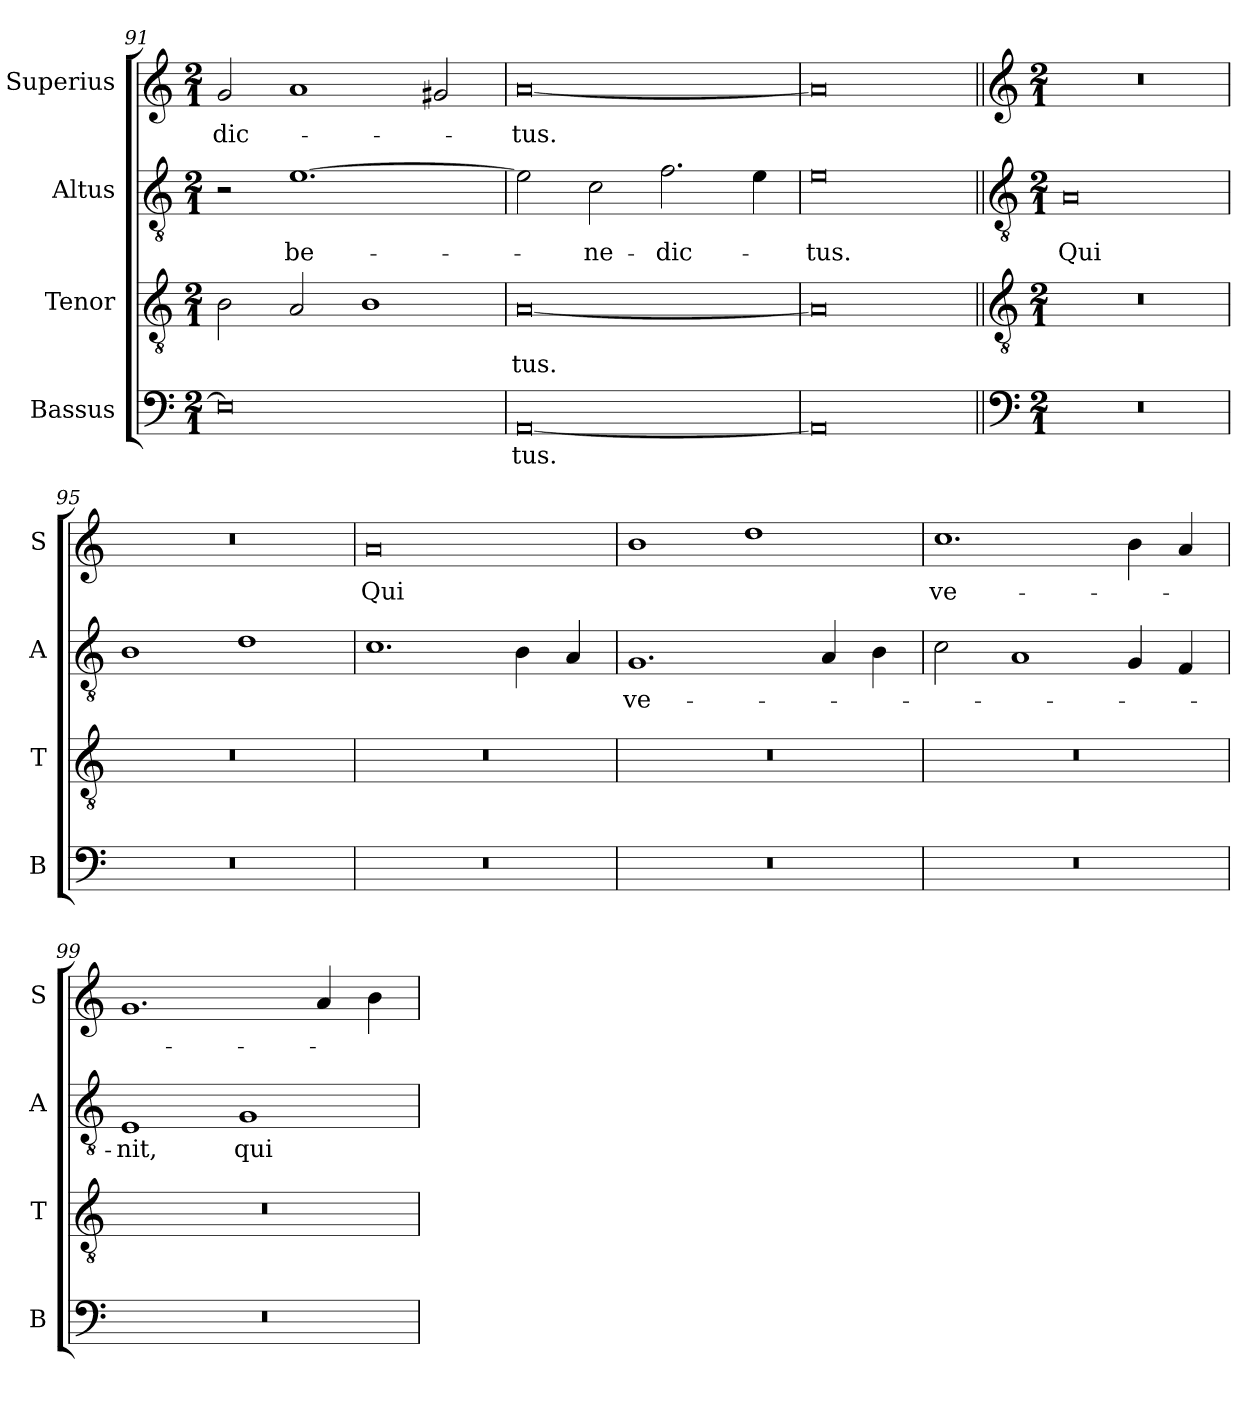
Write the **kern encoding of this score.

**kern	**text	**kern	**text	**kern	**text	**kern	**text
*part4	*part4	*part3	*part3	*part2	*part2	*part1	*part1
*staff4	*staff4	*staff3	*staff3	*staff2	*staff2	*staff1	*staff1
*I"Bassus	*	*I"Tenor	*	*I"Altus	*	*I"Superius	*
*I'B	*	*I'T	*	*I'A	*	*I'S	*
*clefF4	*	*clefGv2	*	*clefGv2	*	*clefG2	*
*k[]	*	*k[]	*	*k[]	*	*k[]	*
*M2/1	*	*M2/1	*	*M2/1	*	*M2/1	*
=91	=91	=91	=91	=91	=91	=91	=91
0E]	.	2B\	.	2r	.	2g/	-dic-
.	.	2A/	.	[1.e	be-	1a	.
.	.	1B	.	.	.	.	.
.	.	.	.	.	.	2g#X/	.
=92	=92	=92	=92	=92	=92	=92	=92
[0AA	-tus.	[0A	-tus.	2e\]	.	[0a	-tus.
.	.	.	.	2c\	-ne-	.	.
.	.	.	.	2.f\	-dic-	.	.
.	.	.	.	4e\	.	.	.
=93	=93	=93	=93	=93	=93	=93	=93
0AA]	.	0A]	.	0e	-tus.	0a]	.
!!LO:LB:g=z
=94||	=94||	=94||	=94||	=94||	=94||	=94||	=94||
*clefF4	*	*clefGv2	*	*clefGv2	*	*clefG2	*
*k[]	*	*k[]	*	*k[]	*	*k[]	*
*M2/1	*	*M2/1	*	*M2/1	*	*M2/1	*
0r	.	0r	.	0A	Qui	0r	.
=95	=95	=95	=95	=95	=95	=95	=95
0r	.	0r	.	1B	.	0r	.
.	.	.	.	1d	.	.	.
=96	=96	=96	=96	=96	=96	=96	=96
0r	.	0r	.	1.c	.	0a	Qui
.	.	.	.	4B\	.	.	.
.	.	.	.	4A/	.	.	.
=97	=97	=97	=97	=97	=97	=97	=97
0r	.	0r	.	1.G	ve-	1b	.
.	.	.	.	.	.	1dd	.
.	.	.	.	4A/	.	.	.
.	.	.	.	4B\	.	.	.
=98	=98	=98	=98	=98	=98	=98	=98
0r	.	0r	.	2c\	.	1.cc	ve-
.	.	.	.	1A	.	.	.
.	.	.	.	4G/	.	4b\	.
.	.	.	.	4F/	.	4a/	.
=99	=99	=99	=99	=99	=99	=99	=99
0r	.	0r	.	1E	-nit,	1.g	.
.	.	.	.	1G	qui	.	.
.	.	.	.	.	.	4a/	.
.	.	.	.	.	.	4b\	.
=	=	=	=	=	=	=	=
*-	*-	*-	*-	*-	*-	*-	*-
